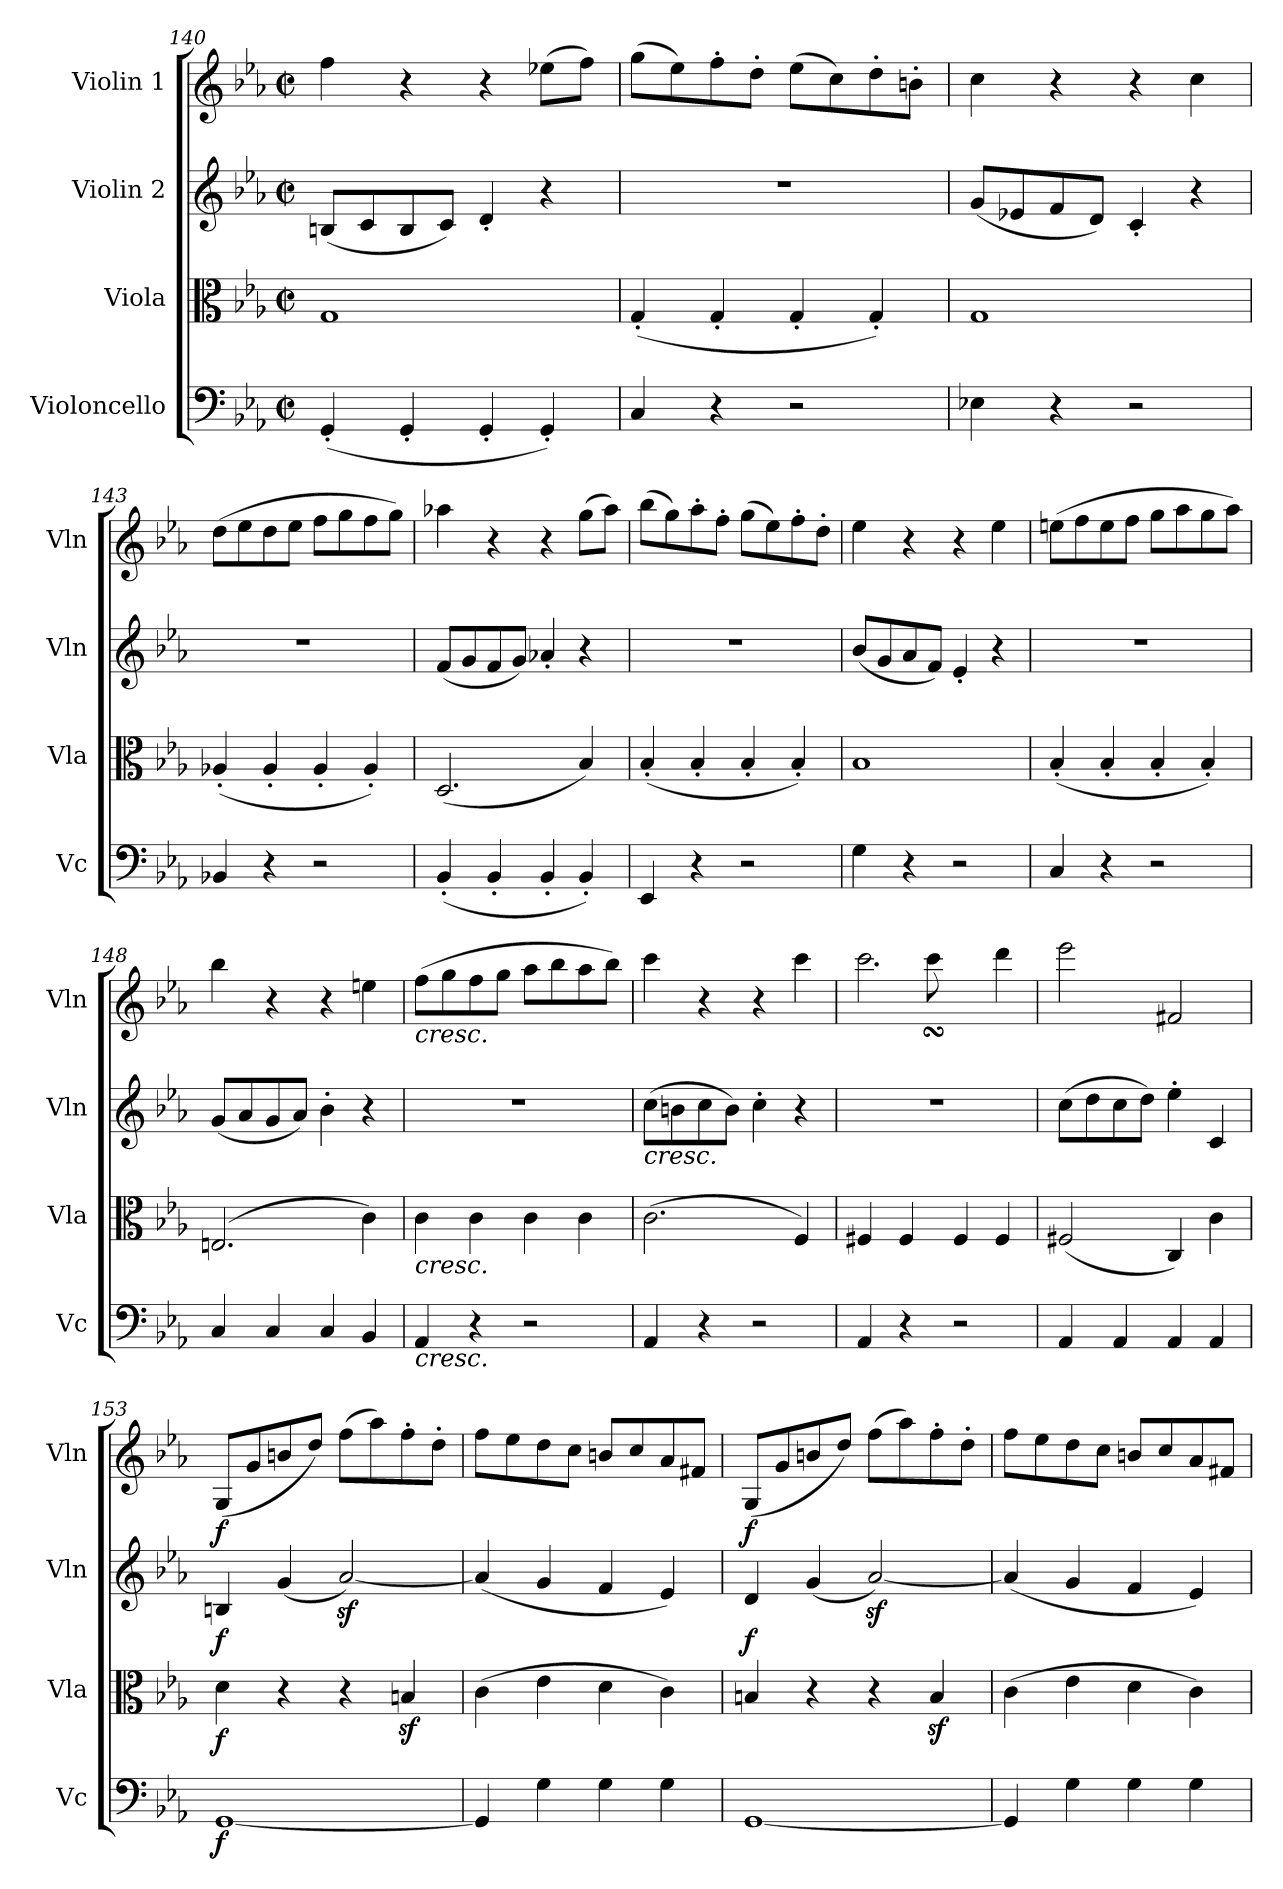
**kern	**dynam	**kern	**dynam	**kern	**dynam	**kern	**dynam
*part4	*part4	*part3	*part3	*part2	*part2	*part1	*part1
*staff4	*staff4	*staff3	*staff3	*staff2	*staff2	*staff1	*staff1
*I"Violoncello	*	*I"Viola	*	*I"Violin 2	*	*I"Violin 1	*
*I'Vc	*	*I'Vla	*	*I'Vln	*	*I'Vln	*
*clefF4	*	*clefC3	*	*clefG2	*	*clefG2	*
*k[b-e-a-]	*	*k[b-e-a-]	*	*k[b-e-a-]	*	*k[b-e-a-]	*
*M2/2	*	*M2/2	*	*M2/2	*	*M2/2	*
*met(c|)	*	*met(c|)	*	*met(c|)	*	*met(c|)	*
=140	=140	=140	=140	=140	=140	=140	=140
(4GG'/	.	1G	.	(8Bn/L	.	4ff\	.
.	.	.	.	8c/	.	.	.
4GG'/	.	.	.	8B/	.	4r	.
.	.	.	.	8c/J)	.	.	.
4GG'/	.	.	.	4d'/	.	4r	.
4GG'/)	.	.	.	4r	.	(8ee-X\L	.
.	.	.	.	.	.	8ff\J)	.
=141	=141	=141	=141	=141	=141	=141	=141
4C/	.	(4G'/	.	1r	.	(8gg\L	.
.	.	.	.	.	.	8ee-\)	.
4r	.	4G'/	.	.	.	8ff'\	.
.	.	.	.	.	.	8dd'\J	.
2r	.	4G'/	.	.	.	(8ee-\L	.
.	.	.	.	.	.	8cc\)	.
.	.	4G'/)	.	.	.	8dd'\	.
.	.	.	.	.	.	8bn'\J	.
=142	=142	=142	=142	=142	=142	=142	=142
4E-X\	.	1G	.	(8g/L	.	4cc\	.
.	.	.	.	8e-X/	.	.	.
4r	.	.	.	8f/	.	4r	.
.	.	.	.	8d/J)	.	.	.
2r	.	.	.	4c'/	.	4r	.
.	.	.	.	4r	.	4cc\	.
!!LO:LB:g=z
=143	=143	=143	=143	=143	=143	=143	=143
4BB-X/	.	(4A-X'/	.	1r	.	(8dd\L	.
.	.	.	.	.	.	8ee-\	.
4r	.	4A-'/	.	.	.	8dd\	.
.	.	.	.	.	.	8ee-\J	.
2r	.	4A-'/	.	.	.	8ff\L	.
.	.	.	.	.	.	8gg\	.
.	.	4A-'/)	.	.	.	8ff\	.
.	.	.	.	.	.	8gg\J)	.
=144	=144	=144	=144	=144	=144	=144	=144
(4BB-'/	.	(2.D/	.	(8f/L	.	4aa-X\	.
.	.	.	.	8g/	.	.	.
4BB-'/	.	.	.	8f/	.	4r	.
.	.	.	.	8g/J)	.	.	.
4BB-'/	.	.	.	4a-X'/	.	4r	.
4BB-'/)	.	4B-/)	.	4r	.	(8gg\L	.
.	.	.	.	.	.	8aa-\J)	.
!!LO:LB:g=z
=145	=145	=145	=145	=145	=145	=145	=145
4EE-/	.	(4B-'/	.	1r	.	(8bb-\L	.
.	.	.	.	.	.	8gg\)	.
4r	.	4B-'/	.	.	.	8aa-'\	.
.	.	.	.	.	.	8ff'\J	.
2r	.	4B-'/	.	.	.	(8gg\L	.
.	.	.	.	.	.	8ee-\)	.
.	.	4B-'/)	.	.	.	8ff'\	.
.	.	.	.	.	.	8dd'\J	.
=146	=146	=146	=146	=146	=146	=146	=146
4G\	.	1B-	.	(8b-/L	.	4ee-\	.
.	.	.	.	8g/	.	.	.
4r	.	.	.	8a-/	.	4r	.
.	.	.	.	8f/J)	.	.	.
2r	.	.	.	4e-'/	.	4r	.
.	.	.	.	4r	.	4ee-\	.
=147	=147	=147	=147	=147	=147	=147	=147
4C/	.	(4B-'/	.	1r	.	(8een\L	.
.	.	.	.	.	.	8ff\	.
4r	.	4B-'/	.	.	.	8ee\	.
.	.	.	.	.	.	8ff\J	.
2r	.	4B-'/	.	.	.	8gg\L	.
.	.	.	.	.	.	8aa-\	.
.	.	4B-'/)	.	.	.	8gg\	.
.	.	.	.	.	.	8aa-\J)	.
=148	=148	=148	=148	=148	=148	=148	=148
4C/	.	(2.En/	.	(8g/L	.	4bb-\	.
.	.	.	.	8a-/	.	.	.
4C/	.	.	.	8g/	.	4r	.
.	.	.	.	8a-/J)	.	.	.
4C/	.	.	.	4b-'\	.	4r	.
4BB-/	.	4c\)	.	4r	.	4een\	.
=149	=149	=149	=149	=149	=149	=149	=149
!	!	!	!	!	!	!LO:TX:b:i:t=cresc.	!
!	!	!LO:TX:b:i:t=cresc.	!	!	!	!	!
!LO:TX:b:i:t=cresc.	!	!	!	!	!	!	!
4AA-/	.	4c\	.	1r	.	(8ff\L	.
.	.	.	.	.	.	8gg\	.
4r	.	4c\	.	.	.	8ff\	.
.	.	.	.	.	.	8gg\J	.
2r	.	4c\	.	.	.	8aa-\L	.
.	.	.	.	.	.	8bb-\	.
.	.	4c\	.	.	.	8aa-\	.
.	.	.	.	.	.	8bb-\J)	.
=150	=150	=150	=150	=150	=150	=150	=150
!	!	!	!	!LO:TX:b:i:t=cresc.	!	!	!
4AA-/	.	(2.c\	.	(8cc\L	.	4ccc\	.
.	.	.	.	8bn\	.	.	.
4r	.	.	.	8cc\	.	4r	.
.	.	.	.	8b\J)	.	.	.
2r	.	.	.	4cc'\	.	4r	.
.	.	4F/)	.	4r	.	4ccc\	.
!!LO:LB:g=z
=151	=151	=151	=151	=151	=151	=151	=151
*	*	*	*	*	*	*^	*
4AA-/	.	4F#X/	.	1r	.	2.ccc\	4.ryy	.
4r	.	4F#/	.	.	.	.	.	.
.	.	.	.	.	.	.	8cccsSSS	.
2r	.	4F#/	.	.	.	.	2ryy	.
.	.	4F#/	.	.	.	4ddd\	.	.
*	*	*	*	*	*	*v	*v	*
=152	=152	=152	=152	=152	=152	=152	=152
4AA-/	.	(2F#X/	.	(8cc\L	.	2eee-\	.
.	.	.	.	8dd\	.	.	.
4AA-/	.	.	.	8cc\	.	.	.
.	.	.	.	8dd\J)	.	.	.
4AA-/	.	4C/)	.	4ee-'\	.	2f#X/	.
4AA-/	.	4c\	.	4c/	.	.	.
=153	=153	=153	=153	=153	=153	=153	=153
!	!LO:DY:b	!	!LO:DY:b	!	!LO:DY:b	!	!LO:DY:b
[1GG	f	4d\	f	4Bn/	f	(8G/L	f
.	.	.	.	.	.	8g/	.
.	.	4r	.	(4g/	.	8bn/	.
.	.	.	.	.	.	8dd/J)	.
.	.	4r	.	[2a-z</)	.	(8ff\L	.
.	.	.	.	.	.	8aa-\)	.
.	.	4Bnz</	.	.	.	8ff'\	.
.	.	.	.	.	.	8dd'\J	.
!!LO:PB:g=z
=154	=154	=154	=154	=154	=154	=154	=154
4GG/]	.	(4c\	.	(4a-/]	.	8ff\L	.
.	.	.	.	.	.	8ee-\	.
4G\	.	4e-\	.	4g/	.	8dd\	.
.	.	.	.	.	.	8cc\J	.
4G\	.	4d\	.	4f/	.	8bn/L	.
.	.	.	.	.	.	8cc/	.
4G\	.	4c\)	.	4e-/)	.	8a-/	.
.	.	.	.	.	.	8f#X/J	.
=155	=155	=155	=155	=155	=155	=155	=155
!	!	!	!	!	!LO:DY:b	!	!LO:DY:b
[1GG	.	4Bn/	.	4d/	f	(8G/L	f
.	.	.	.	.	.	8g/	.
.	.	4r	.	(4g/	.	8bn/	.
.	.	.	.	.	.	8dd/J)	.
.	.	4r	.	[2a-z</)	.	(8ff\L	.
.	.	.	.	.	.	8aa-\)	.
.	.	4Bz</	.	.	.	8ff'\	.
.	.	.	.	.	.	8dd'\J	.
=156	=156	=156	=156	=156	=156	=156	=156
4GG/]	.	(4c\	.	(4a-/]	.	8ff\L	.
.	.	.	.	.	.	8ee-\	.
4G\	.	4e-\	.	4g/	.	8dd\	.
.	.	.	.	.	.	8cc\J	.
4G\	.	4d\	.	4f/	.	8bn/L	.
.	.	.	.	.	.	8cc/	.
4G\	.	4c\)	.	4e-/)	.	8a-/	.
.	.	.	.	.	.	8f#X/J	.
=	=	=	=	=	=	=	=
*-	*-	*-	*-	*-	*-	*-	*-
